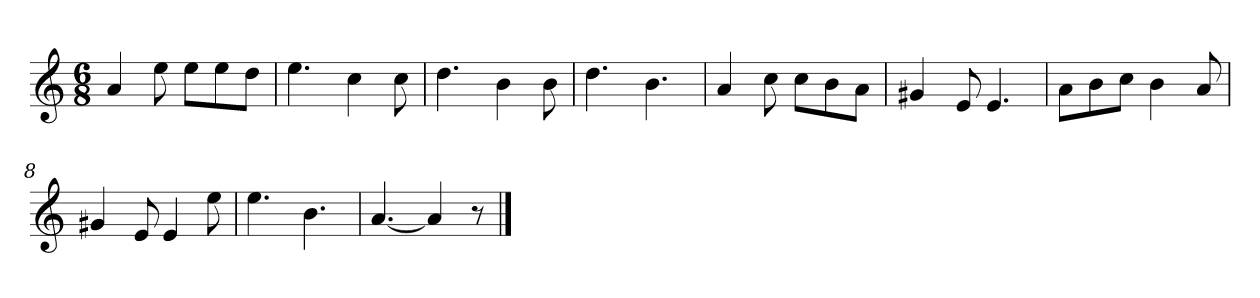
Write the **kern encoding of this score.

**kern
*part1
*staff1
*k[]
*M6/8
*MM120
=1
4a
8ee
8eeL
8ee
8ddJ
=2
4.ee
4cc
8cc
=3
4.dd
4b
8b
=4
4.dd
4.b
=5
4a
8cc
8ccL
8b
8aJ
=6
4g#X
8e
4.e
=7
8aL
8b
8ccJ
4b
8a
=8
4g#X
8e
4e
8ee
=9
4.ee
4.b
=10
[4.a
4a]
8r
==
*-
